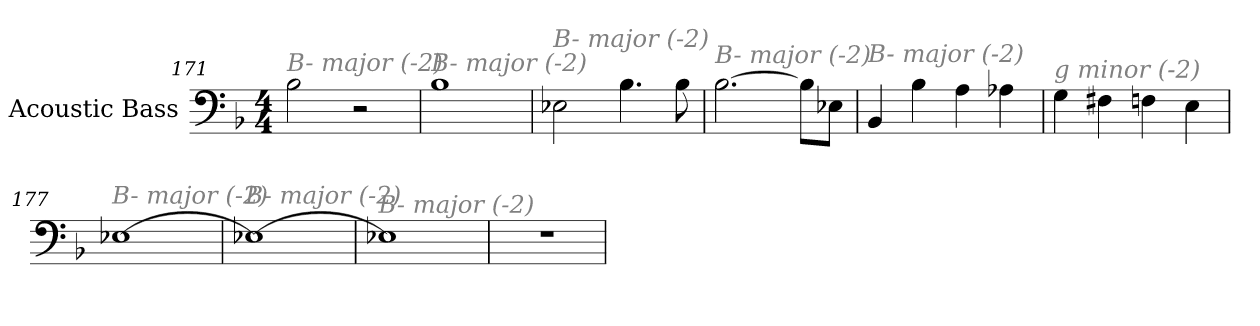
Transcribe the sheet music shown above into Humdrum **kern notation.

**kern
*part1
*staff1
*I"Acoustic Bass
*clefF4
*ITrd7c12
*k[b-]
*F:
*M4/4
=171
!LO:TX:i:color=#808080:t=B- major (-2)
2BB-
2r
=172
!LO:TX:i:color=#808080:t=B- major (-2)
1BB-
=173
!LO:TX:i:color=#808080:t=B- major (-2)
2EE-X
4.BB-
8BB-
=174
!LO:TX:i:color=#808080:t=B- major (-2)
[2.BB-
8BB-L]
8EE-XJ
=175
!LO:TX:i:color=#808080:t=B- major (-2)
4BBB-
4BB-
4AA
4AA-X
=176
!LO:TX:i:color=#808080:t=g minor (-2)
4GG
4FF#X
4FFn
4EE
=177
!LO:TX:i:color=#808080:t=B- major (-2)
[1EE-X
=178
!LO:TX:i:color=#808080:t=B- major (-2)
1EE-X_
=179
!LO:TX:i:color=#808080:t=B- major (-2)
1EE-X]
=180
1r
=
*-
